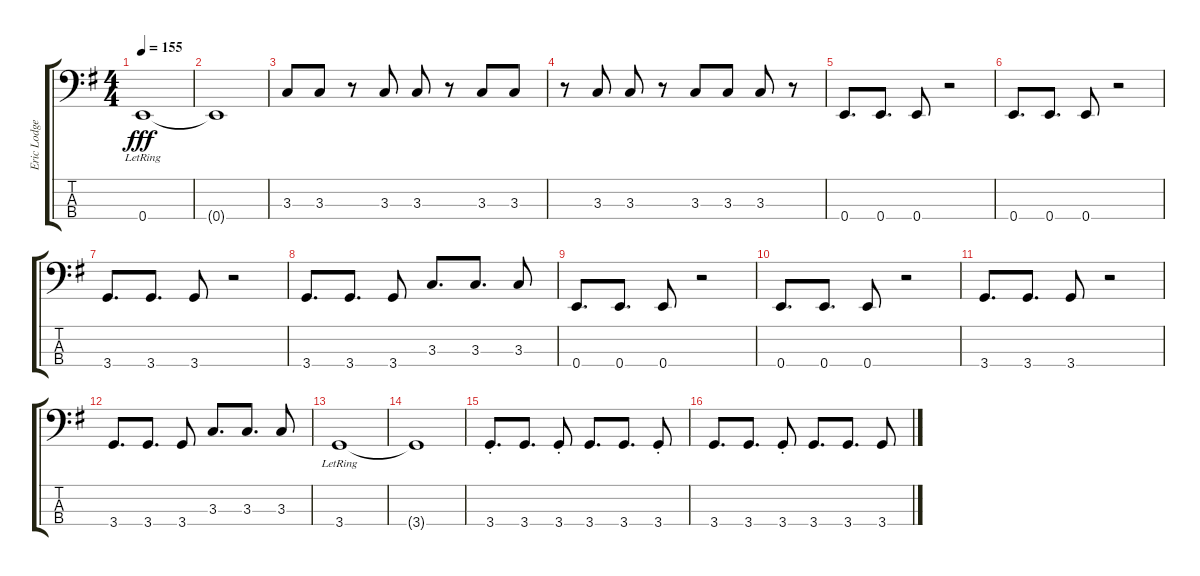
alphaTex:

\track ("Eric Lodge (Bass)" "Eric Lodge") {instrument electricbasspick}
\staff {score tabs}
\tuning (G2 D2 A1 E1) {hide}
\ts (4 4)
\tempo 155
\clef f4
\ks g
0.4{lr}.1{dy fff} |
0.4{t}.1 |
3.3.8 3.3.8 r.8 3.3.8 3.3.8 r.8 3.3.8 3.3.8 |
r.8 3.3.8 3.3.8 r.8 3.3.8 3.3.8 3.3.8 r.8 |
0.4.8{d} 0.4.8{d} 0.4.8 r.2 |
0.4.8{d} 0.4.8{d} 0.4.8 r.2 |
3.4.8{d} 3.4.8{d} 3.4.8 r.2 |
3.4.8{d} 3.4.8{d} 3.4.8 3.3.8{d} 3.3.8{d} 3.3.8 |
0.4.8{d} 0.4.8{d} 0.4.8 r.2 |
0.4.8{d} 0.4.8{d} 0.4.8 r.2 |
3.4.8{d} 3.4.8{d} 3.4.8 r.2 |
3.4.8{d} 3.4.8{d} 3.4.8 3.3.8{d} 3.3.8{d} 3.3.8 |
3.4{lr}.1 |
3.4{t}.1 |
3.4{st}.8{d} 3.4.8{d} 3.4{st}.8 3.4.8{d} 3.4.8{d} 3.4{st}.8 |
3.4.8{d} 3.4.8{d} 3.4{st}.8 3.4.8{d} 3.4.8{d} 3.4.8
